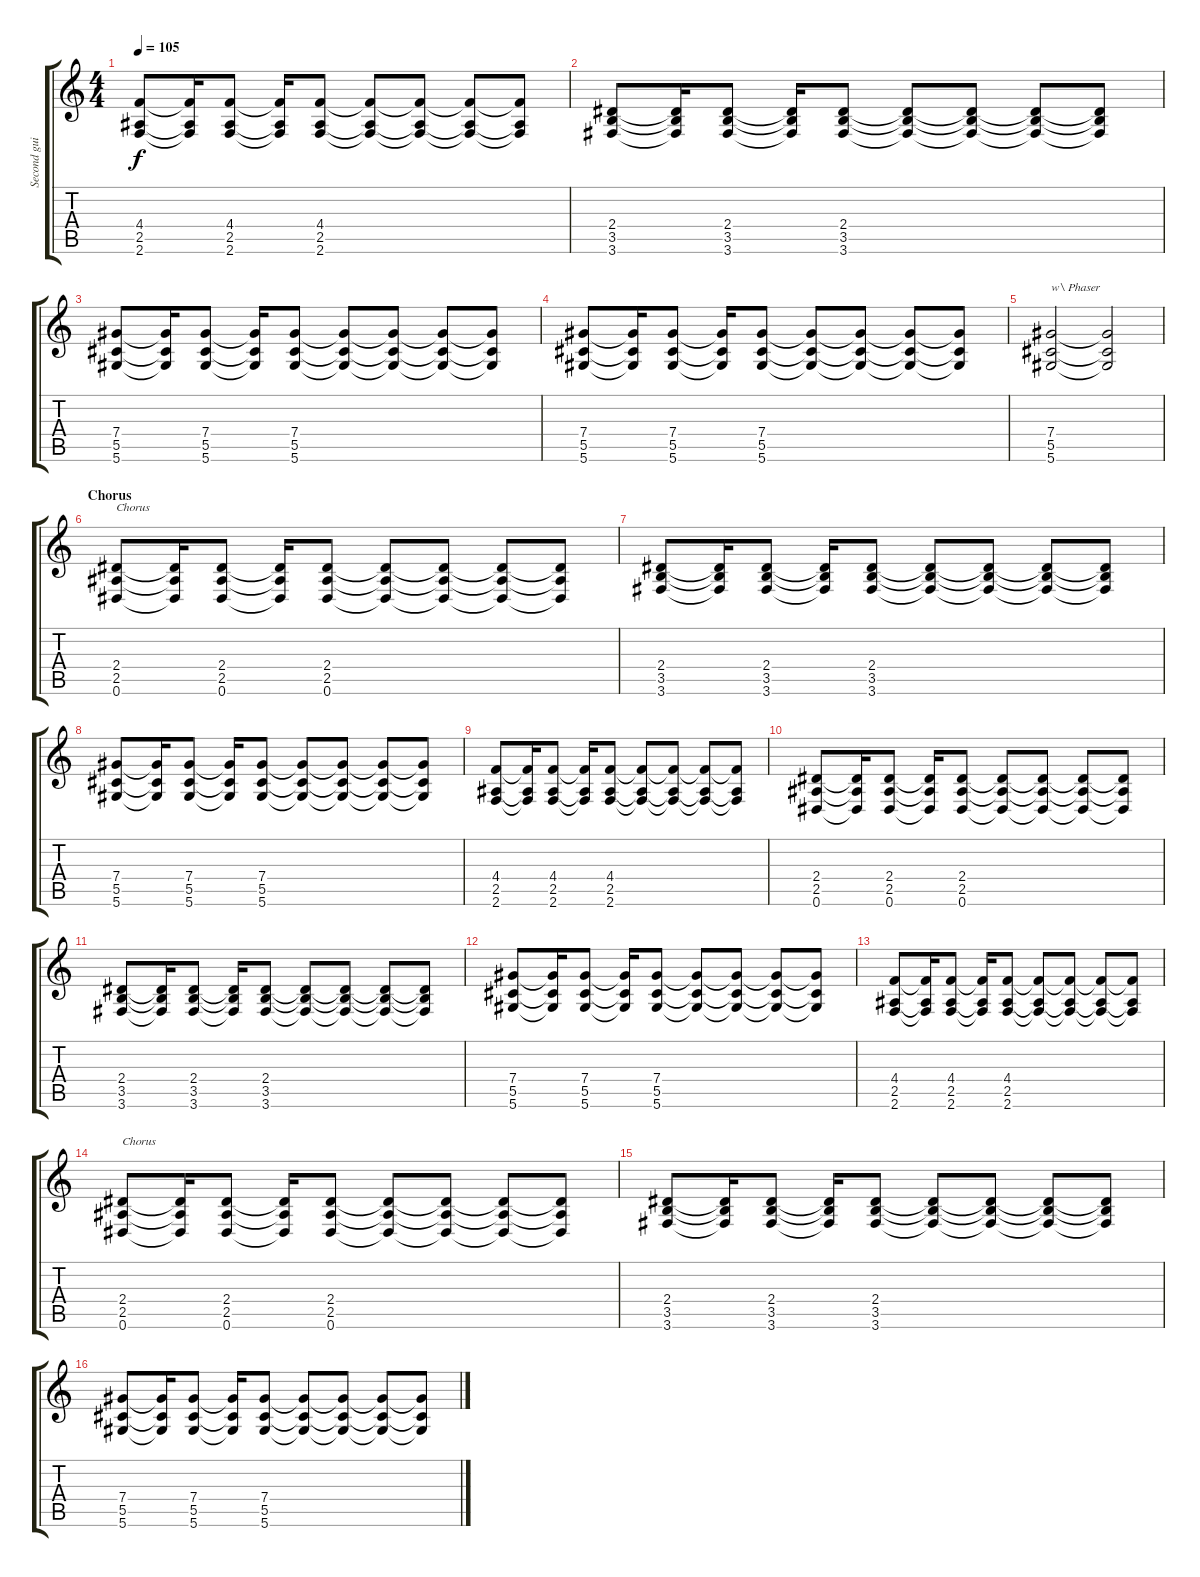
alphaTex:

\track ("Second guitar (Mike Shinoda)" "Second gui") {instrument distortionguitar}
\staff {score tabs}
\tuning (Eb4 Bb3 Gb3 Db3 Ab2 Eb2) {hide}
\ts (4 4)
\tempo 105
\clef g2
\ks c
(4.4 2.5 2.6).8{dy f} (4.4{t} 2.5{t} 2.6{t}).16 (4.4 2.5 2.6).8 (4.4{t} 2.5{t} 2.6{t}).16 (4.4 2.5 2.6).8 (4.4{t} 2.5{t} 2.6{t}).8 (4.4{t} 2.5{t} 2.6{t}).8 (4.4{t} 2.5{t} 2.6{t}).8 (4.4{t} 2.5{t} 2.6{t}).8 |
(2.4 3.5 3.6).8 (2.4{t} 3.5{t} 3.6{t}).16 (2.4 3.5 3.6).8 (2.4{t} 3.5{t} 3.6{t}).16 (2.4 3.5 3.6).8 (2.4{t} 3.5{t} 3.6{t}).8 (2.4{t} 3.5{t} 3.6{t}).8 (2.4{t} 3.5{t} 3.6{t}).8 (2.4{t} 3.5{t} 3.6{t}).8 |
(7.4 5.5 5.6).8 (7.4{t} 5.5{t} 5.6{t}).16 (7.4 5.5 5.6).8 (7.4{t} 5.5{t} 5.6{t}).16 (7.4 5.5 5.6).8 (7.4{t} 5.5{t} 5.6{t}).8 (7.4{t} 5.5{t} 5.6{t}).8 (7.4{t} 5.5{t} 5.6{t}).8 (7.4{t} 5.5{t} 5.6{t}).8 |
(7.4 5.5 5.6).8 (7.4{t} 5.5{t} 5.6{t}).16 (7.4 5.5 5.6).8 (7.4{t} 5.5{t} 5.6{t}).16 (7.4 5.5 5.6).8 (7.4{t} 5.5{t} 5.6{t}).8 (7.4{t} 5.5{t} 5.6{t}).8 (7.4{t} 5.5{t} 5.6{t}).8 (7.4{t} 5.5{t} 5.6{t}).8 |
(7.4 5.5 5.6).2{txt "w\\ Phaser" balance 16} (7.4{t} 5.5{t} 5.6{t}).2{balance 8} |
\section ("" "Chorus")
(2.4 2.5 0.6).8{txt "Chorus" volume 16 balance 8} (2.4{t} 2.5{t} 0.6{t}).16 (2.4 2.5 0.6).8 (2.4{t} 2.5{t} 0.6{t}).16 (2.4 2.5 0.6).8 (2.4{t} 2.5{t} 0.6{t}).8 (2.4{t} 2.5{t} 0.6{t}).8 (2.4{t} 2.5{t} 0.6{t}).8 (2.4{t} 2.5{t} 0.6{t}).8 |
(2.4 3.5 3.6).8 (2.4{t} 3.5{t} 3.6{t}).16 (2.4 3.5 3.6).8 (2.4{t} 3.5{t} 3.6{t}).16 (2.4 3.5 3.6).8 (2.4{t} 3.5{t} 3.6{t}).8 (2.4{t} 3.5{t} 3.6{t}).8 (2.4{t} 3.5{t} 3.6{t}).8 (2.4{t} 3.5{t} 3.6{t}).8 |
(7.4 5.5 5.6).8 (7.4{t} 5.5{t} 5.6{t}).16 (7.4 5.5 5.6).8 (7.4{t} 5.5{t} 5.6{t}).16 (7.4 5.5 5.6).8 (7.4{t} 5.5{t} 5.6{t}).8 (7.4{t} 5.5{t} 5.6{t}).8 (7.4{t} 5.5{t} 5.6{t}).8 (7.4{t} 5.5{t} 5.6{t}).8 |
(4.4 2.5 2.6).8 (4.4{t} 2.5{t} 2.6{t}).16 (4.4 2.5 2.6).8 (4.4{t} 2.5{t} 2.6{t}).16 (4.4 2.5 2.6).8 (4.4{t} 2.5{t} 2.6{t}).8 (4.4{t} 2.5{t} 2.6{t}).8 (4.4{t} 2.5{t} 2.6{t}).8 (4.4{t} 2.5{t} 2.6{t}).8 |
(2.4 2.5 0.6).8 (2.4{t} 2.5{t} 0.6{t}).16 (2.4 2.5 0.6).8 (2.4{t} 2.5{t} 0.6{t}).16 (2.4 2.5 0.6).8 (2.4{t} 2.5{t} 0.6{t}).8 (2.4{t} 2.5{t} 0.6{t}).8 (2.4{t} 2.5{t} 0.6{t}).8 (2.4{t} 2.5{t} 0.6{t}).8 |
(2.4 3.5 3.6).8 (2.4{t} 3.5{t} 3.6{t}).16 (2.4 3.5 3.6).8 (2.4{t} 3.5{t} 3.6{t}).16 (2.4 3.5 3.6).8 (2.4{t} 3.5{t} 3.6{t}).8 (2.4{t} 3.5{t} 3.6{t}).8 (2.4{t} 3.5{t} 3.6{t}).8 (2.4{t} 3.5{t} 3.6{t}).8 |
(7.4 5.5 5.6).8 (7.4{t} 5.5{t} 5.6{t}).16 (7.4 5.5 5.6).8 (7.4{t} 5.5{t} 5.6{t}).16 (7.4 5.5 5.6).8 (7.4{t} 5.5{t} 5.6{t}).8 (7.4{t} 5.5{t} 5.6{t}).8 (7.4{t} 5.5{t} 5.6{t}).8 (7.4{t} 5.5{t} 5.6{t}).8 |
(4.4 2.5 2.6).8 (4.4{t} 2.5{t} 2.6{t}).16 (4.4 2.5 2.6).8 (4.4{t} 2.5{t} 2.6{t}).16 (4.4 2.5 2.6).8 (4.4{t} 2.5{t} 2.6{t}).8 (4.4{t} 2.5{t} 2.6{t}).8 (4.4{t} 2.5{t} 2.6{t}).8 (4.4{t} 2.5{t} 2.6{t}).8 |
(2.4 2.5 0.6).8{txt "Chorus" volume 16 balance 8} (2.4{t} 2.5{t} 0.6{t}).16 (2.4 2.5 0.6).8 (2.4{t} 2.5{t} 0.6{t}).16 (2.4 2.5 0.6).8 (2.4{t} 2.5{t} 0.6{t}).8 (2.4{t} 2.5{t} 0.6{t}).8 (2.4{t} 2.5{t} 0.6{t}).8 (2.4{t} 2.5{t} 0.6{t}).8 |
(2.4 3.5 3.6).8 (2.4{t} 3.5{t} 3.6{t}).16 (2.4 3.5 3.6).8 (2.4{t} 3.5{t} 3.6{t}).16 (2.4 3.5 3.6).8 (2.4{t} 3.5{t} 3.6{t}).8 (2.4{t} 3.5{t} 3.6{t}).8 (2.4{t} 3.5{t} 3.6{t}).8 (2.4{t} 3.5{t} 3.6{t}).8 |
(7.4 5.5 5.6).8 (7.4{t} 5.5{t} 5.6{t}).16 (7.4 5.5 5.6).8 (7.4{t} 5.5{t} 5.6{t}).16 (7.4 5.5 5.6).8 (7.4{t} 5.5{t} 5.6{t}).8 (7.4{t} 5.5{t} 5.6{t}).8 (7.4{t} 5.5{t} 5.6{t}).8 (7.4{t} 5.5{t} 5.6{t}).8
